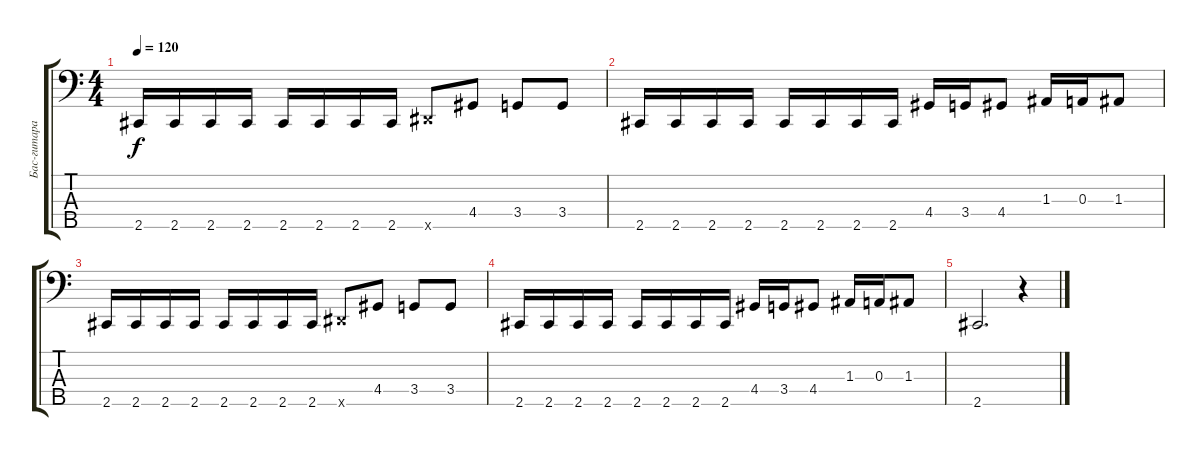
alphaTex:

\track ("Бас-гитара (Вортекс)" "Бас-гитара") {instrument electricbassfinger}
\staff {score tabs}
\tuning (G2 D2 A1 E1 B0) {hide}
\ts (4 4)
\tempo 120
\clef f4
\ks c
2.5.16{dy f} 2.5.16 2.5.16 2.5.16 2.5.16 2.5.16 2.5.16 2.5.16 4.5{x}.8 4.4.8 3.4.8 3.4.8 |
2.5.16 2.5.16 2.5.16 2.5.16 2.5.16 2.5.16 2.5.16 2.5.16 4.4.16 3.4.16 4.4.8 1.3.16 0.3.16 1.3.8 |
2.5.16 2.5.16 2.5.16 2.5.16 2.5.16 2.5.16 2.5.16 2.5.16 4.5{x}.8 4.4.8 3.4.8 3.4.8 |
2.5.16 2.5.16 2.5.16 2.5.16 2.5.16 2.5.16 2.5.16 2.5.16 4.4.16 3.4.16 4.4.8 1.3.16 0.3.16 1.3.8 |
2.5.2{d} r.4
